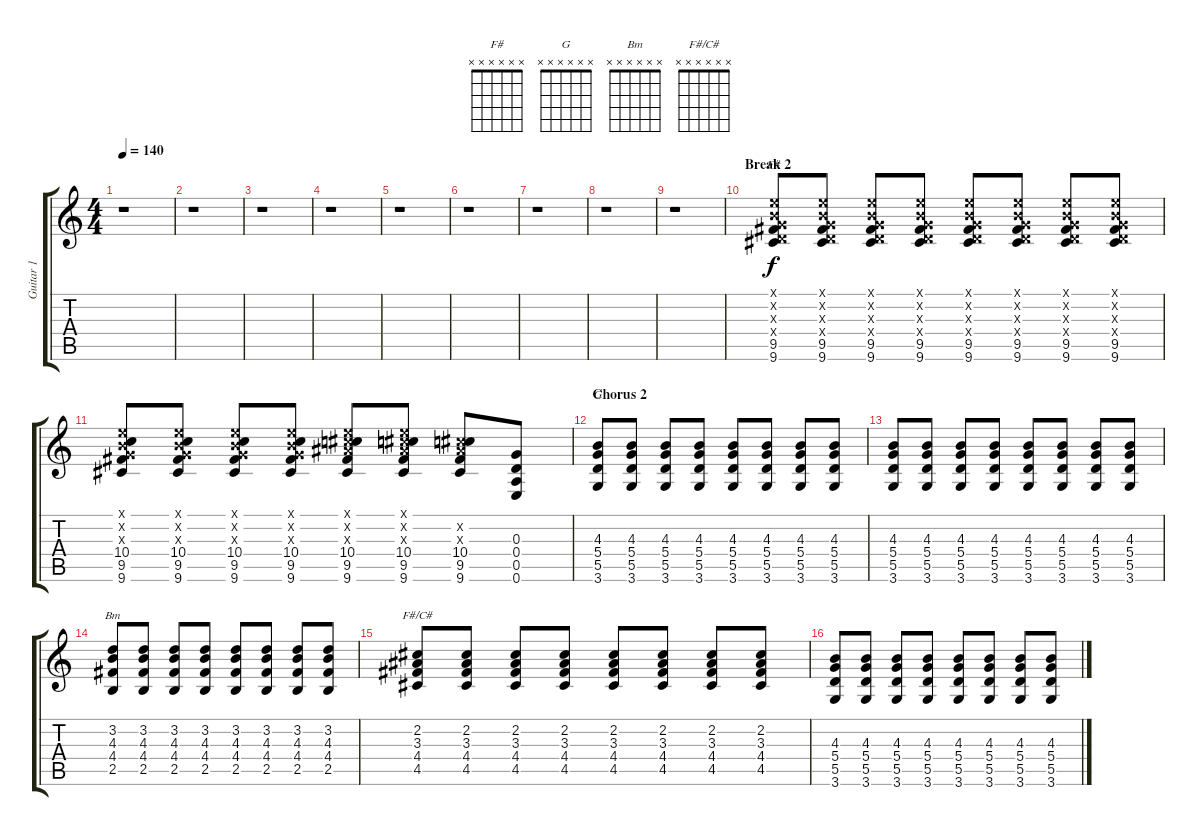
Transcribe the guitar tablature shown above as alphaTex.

\track ("Guitar 1" "Guitar 1") {instrument distortionguitar}
\staff {score tabs}
\tuning (E4 B3 G3 D3 A2 E2) {hide}
\chord ("F#" x x x x x x) {firstfret 0}
\chord ("G" x x x x x x) {firstfret 0}
\chord ("Bm" x x x x x x) {firstfret 0}
\chord ("F#/C#" x x x x x x) {firstfret 0}
\ts (4 4)
\tempo 140
\clef g2
\ks c
r.1{dy f} |
r.1 |
r.1 |
r.1 |
r.1 |
r.1 |
r.1 |
r.1 |
r.1 |
\section ("" "Break 2")
(0.1{x} 0.2{x} 0.3{x} 0.4{x} 9.5 9.6).8{ch "F#"} (0.1{x} 0.2{x} 0.3{x} 0.4{x} 9.5 9.6).8 (0.1{x} 0.2{x} 0.3{x} 0.4{x} 9.5 9.6).8 (0.1{x} 0.2{x} 0.3{x} 0.4{x} 9.5 9.6).8 (0.1{x} 0.2{x} 0.3{x} 0.4{x} 9.5 9.6).8 (0.1{x} 0.2{x} 0.3{x} 0.4{x} 9.5 9.6).8 (0.1{x} 0.2{x} 0.3{x} 0.4{x} 9.5 9.6).8 (0.1{x} 0.2{x} 0.3{x} 0.4{x} 9.5 9.6).8 |
(0.1{x} 0.2{x} 0.3{x} 10.4 9.5 9.6).8 (0.1{x} 0.2{x} 0.3{x} 10.4 9.5 9.6).8 (0.1{x} 0.2{x} 0.3{x} 10.4 9.5 9.6).8 (0.1{x} 0.2{x} 0.3{x} 10.4 9.5 9.6).8 (0.1{x} 2.2{x} 3.3{x} 10.4 9.5 9.6).8 (0.1{x} 2.2{x} 3.3{x} 10.4 9.5 9.6).8 (2.2{x} 3.3{x} 10.4 9.5 9.6).8 (0.3 0.4 0.5 0.6).8 |
\section ("" "Chorus 2")
(4.3 5.4 5.5 3.6).8{ch "G"} (4.3 5.4 5.5 3.6).8 (4.3 5.4 5.5 3.6).8 (4.3 5.4 5.5 3.6).8 (4.3 5.4 5.5 3.6).8 (4.3 5.4 5.5 3.6).8 (4.3 5.4 5.5 3.6).8 (4.3 5.4 5.5 3.6).8 |
(4.3 5.4 5.5 3.6).8 (4.3 5.4 5.5 3.6).8 (4.3 5.4 5.5 3.6).8 (4.3 5.4 5.5 3.6).8 (4.3 5.4 5.5 3.6).8 (4.3 5.4 5.5 3.6).8 (4.3 5.4 5.5 3.6).8 (4.3 5.4 5.5 3.6).8 |
(3.2 4.3 4.4 2.5).8{ch "Bm"} (3.2 4.3 4.4 2.5).8 (3.2 4.3 4.4 2.5).8 (3.2 4.3 4.4 2.5).8 (3.2 4.3 4.4 2.5).8 (3.2 4.3 4.4 2.5).8 (3.2 4.3 4.4 2.5).8 (3.2 4.3 4.4 2.5).8 |
(2.2 3.3 4.4 4.5).8{ch "F#/C#"} (2.2 3.3 4.4 4.5).8 (2.2 3.3 4.4 4.5).8 (2.2 3.3 4.4 4.5).8 (2.2 3.3 4.4 4.5).8 (2.2 3.3 4.4 4.5).8 (2.2 3.3 4.4 4.5).8 (2.2 3.3 4.4 4.5).8 |
(4.3 5.4 5.5 3.6).8 (4.3 5.4 5.5 3.6).8 (4.3 5.4 5.5 3.6).8 (4.3 5.4 5.5 3.6).8 (4.3 5.4 5.5 3.6).8 (4.3 5.4 5.5 3.6).8 (4.3 5.4 5.5 3.6).8 (4.3 5.4 5.5 3.6).8
